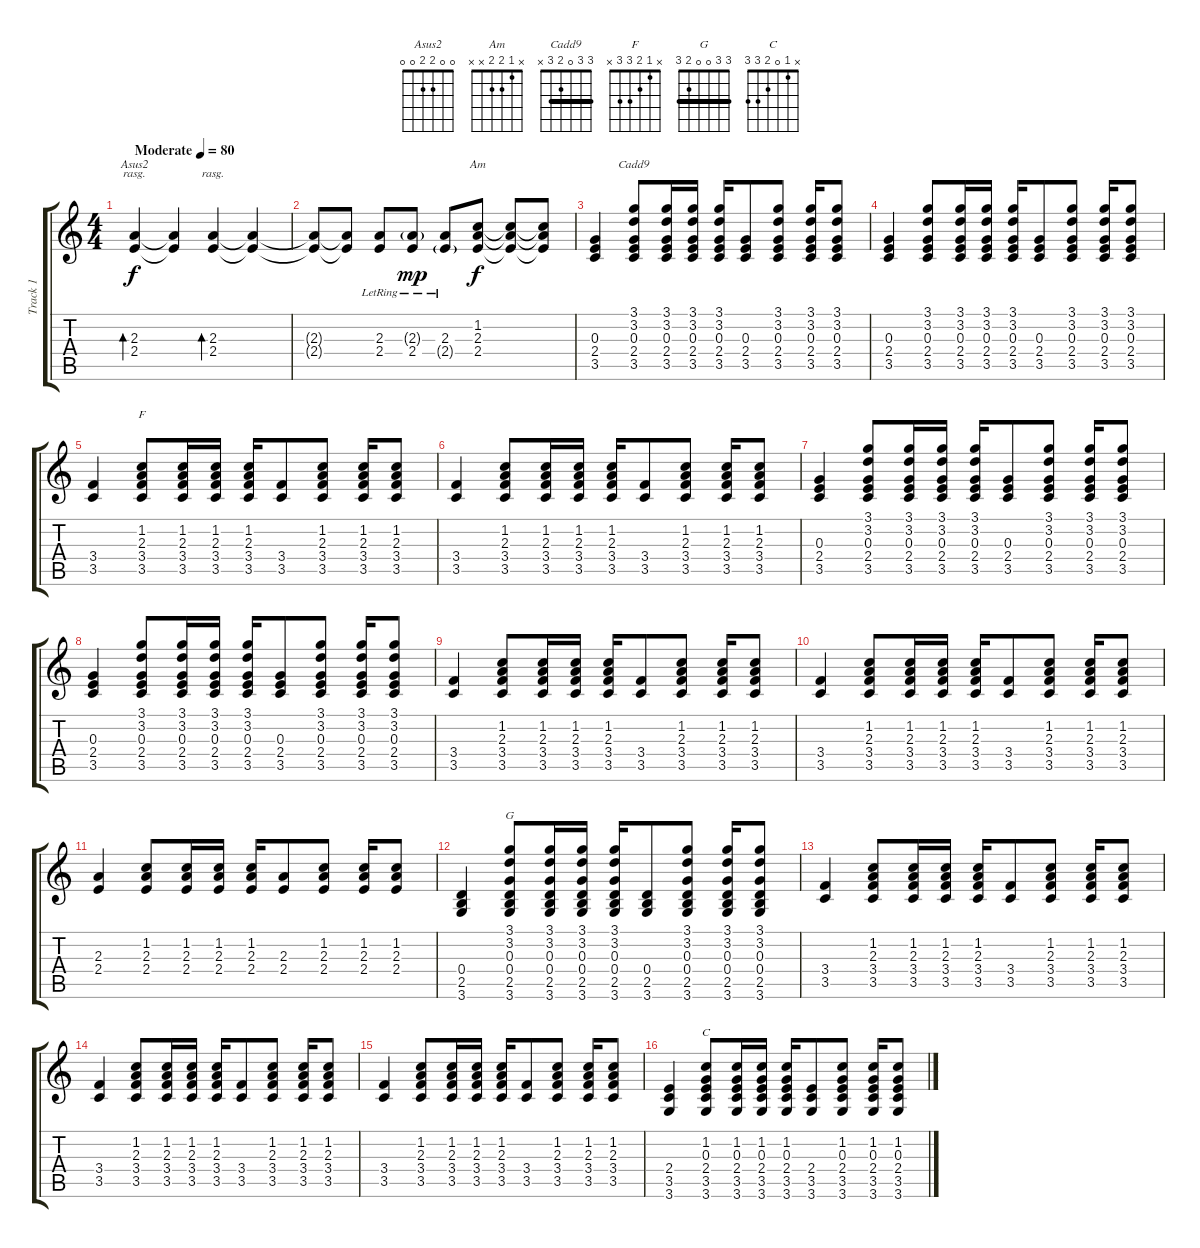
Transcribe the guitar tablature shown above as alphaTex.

\track ("Track 1" "Track 1") {instrument acousticguitarsteel}
\staff {score tabs}
\tuning (E4 B3 G3 D3 A2 E2) {hide}
\chord ("Asus2" 0 0 2 2 0 0)
\chord ("Am" x 1 2 2 x x)
\chord ("Cadd9" 3 3 0 2 3 x) {barre 3}
\chord ("F" x 1 2 3 3 x)
\chord ("G" 3 3 0 0 2 3) {barre 3}
\chord ("C" x 1 0 2 3 3)
\ts (4 4)
\tempo (80 "Moderate")
\clef g2
\ks c
(2.3 2.4).4{bd 480 ch "Asus2" rasg ii dy f balance 0 instrument acousticguitarsteel} (2.3{t} 2.4{t}).4 (2.3 2.4).4{bd 480 rasg ii balance 16} (2.3{t} 2.4{t}).4 |
(2.3{t} 2.4{t}).8 (2.3{t} 2.4{t}).8 (2.3{lr} 2.4{lr}).8{balance 8} (2.3{g lr} 2.4{lr}).8{dy mp} (2.3{lr} 2.4{g lr}).8 (1.2 2.3 2.4).8{ch "Am" dy f} (1.2{t} 2.3{t} 2.4{t}).8 (1.2{t} 2.3{t} 2.4{t}).8 |
(0.3 2.4 3.5).4 (3.1 3.2 0.3 2.4 3.5).8{ch "Cadd9"} (3.1 3.2 0.3 2.4 3.5).16 (3.1 3.2 0.3 2.4 3.5).16 (3.1 3.2 0.3 2.4 3.5).16 (0.3 2.4 3.5).8 (3.1 3.2 0.3 2.4 3.5).8 (3.1 3.2 0.3 2.4 3.5).16 (3.1 3.2 0.3 2.4 3.5).8 |
(0.3 2.4 3.5).4 (3.1 3.2 0.3 2.4 3.5).8 (3.1 3.2 0.3 2.4 3.5).16 (3.1 3.2 0.3 2.4 3.5).16 (3.1 3.2 0.3 2.4 3.5).16 (0.3 2.4 3.5).8 (3.1 3.2 0.3 2.4 3.5).8 (3.1 3.2 0.3 2.4 3.5).16 (3.1 3.2 0.3 2.4 3.5).8 |
(3.4 3.5).4 (1.2 2.3 3.4 3.5).8{ch "F"} (1.2 2.3 3.4 3.5).16 (1.2 2.3 3.4 3.5).16 (1.2 2.3 3.4 3.5).16 (3.4 3.5).8 (1.2 2.3 3.4 3.5).8 (1.2 2.3 3.4 3.5).16 (1.2 2.3 3.4 3.5).8 |
(3.4 3.5).4 (1.2 2.3 3.4 3.5).8 (1.2 2.3 3.4 3.5).16 (1.2 2.3 3.4 3.5).16 (1.2 2.3 3.4 3.5).16 (3.4 3.5).8 (1.2 2.3 3.4 3.5).8 (1.2 2.3 3.4 3.5).16 (1.2 2.3 3.4 3.5).8 |
(0.3 2.4 3.5).4 (3.1 3.2 0.3 2.4 3.5).8 (3.1 3.2 0.3 2.4 3.5).16 (3.1 3.2 0.3 2.4 3.5).16 (3.1 3.2 0.3 2.4 3.5).16 (0.3 2.4 3.5).8 (3.1 3.2 0.3 2.4 3.5).8 (3.1 3.2 0.3 2.4 3.5).16 (3.1 3.2 0.3 2.4 3.5).8 |
(0.3 2.4 3.5).4 (3.1 3.2 0.3 2.4 3.5).8 (3.1 3.2 0.3 2.4 3.5).16 (3.1 3.2 0.3 2.4 3.5).16 (3.1 3.2 0.3 2.4 3.5).16 (0.3 2.4 3.5).8 (3.1 3.2 0.3 2.4 3.5).8 (3.1 3.2 0.3 2.4 3.5).16 (3.1 3.2 0.3 2.4 3.5).8 |
(3.4 3.5).4 (1.2 2.3 3.4 3.5).8 (1.2 2.3 3.4 3.5).16 (1.2 2.3 3.4 3.5).16 (1.2 2.3 3.4 3.5).16 (3.4 3.5).8 (1.2 2.3 3.4 3.5).8 (1.2 2.3 3.4 3.5).16 (1.2 2.3 3.4 3.5).8 |
(3.4 3.5).4 (1.2 2.3 3.4 3.5).8 (1.2 2.3 3.4 3.5).16 (1.2 2.3 3.4 3.5).16 (1.2 2.3 3.4 3.5).16 (3.4 3.5).8 (1.2 2.3 3.4 3.5).8 (1.2 2.3 3.4 3.5).16 (1.2 2.3 3.4 3.5).8 |
(2.3 2.4).4 (1.2 2.3 2.4).8 (1.2 2.3 2.4).16 (1.2 2.3 2.4).16 (1.2 2.3 2.4).16 (2.3 2.4).8 (1.2 2.3 2.4).8 (1.2 2.3 2.4).16 (1.2 2.3 2.4).8 |
(0.4 2.5 3.6).4 (3.1 3.2 0.3 0.4 2.5 3.6).8{ch "G"} (3.1 3.2 0.3 0.4 2.5 3.6).16 (3.1 3.2 0.3 0.4 2.5 3.6).16 (3.1 3.2 0.3 0.4 2.5 3.6).16 (0.4 2.5 3.6).8 (3.1 3.2 0.3 0.4 2.5 3.6).8 (3.1 3.2 0.3 0.4 2.5 3.6).16 (3.1 3.2 0.3 0.4 2.5 3.6).8 |
(3.4 3.5).4 (1.2 2.3 3.4 3.5).8 (1.2 2.3 3.4 3.5).16 (1.2 2.3 3.4 3.5).16 (1.2 2.3 3.4 3.5).16 (3.4 3.5).8 (1.2 2.3 3.4 3.5).8 (1.2 2.3 3.4 3.5).16 (1.2 2.3 3.4 3.5).8 |
(3.4 3.5).4 (1.2 2.3 3.4 3.5).8 (1.2 2.3 3.4 3.5).16 (1.2 2.3 3.4 3.5).16 (1.2 2.3 3.4 3.5).16 (3.4 3.5).8 (1.2 2.3 3.4 3.5).8 (1.2 2.3 3.4 3.5).16 (1.2 2.3 3.4 3.5).8 |
(3.4 3.5).4 (1.2 2.3 3.4 3.5).8 (1.2 2.3 3.4 3.5).16 (1.2 2.3 3.4 3.5).16 (1.2 2.3 3.4 3.5).16 (3.4 3.5).8 (1.2 2.3 3.4 3.5).8 (1.2 2.3 3.4 3.5).16 (1.2 2.3 3.4 3.5).8 |
(2.4 3.5 3.6).4 (1.2 0.3 2.4 3.5 3.6).8{ch "C"} (1.2 0.3 2.4 3.5 3.6).16 (1.2 0.3 2.4 3.5 3.6).16 (1.2 0.3 2.4 3.5 3.6).16 (2.4 3.5 3.6).8 (1.2 0.3 2.4 3.5 3.6).8 (1.2 0.3 2.4 3.5 3.6).16 (1.2 0.3 2.4 3.5 3.6).8
